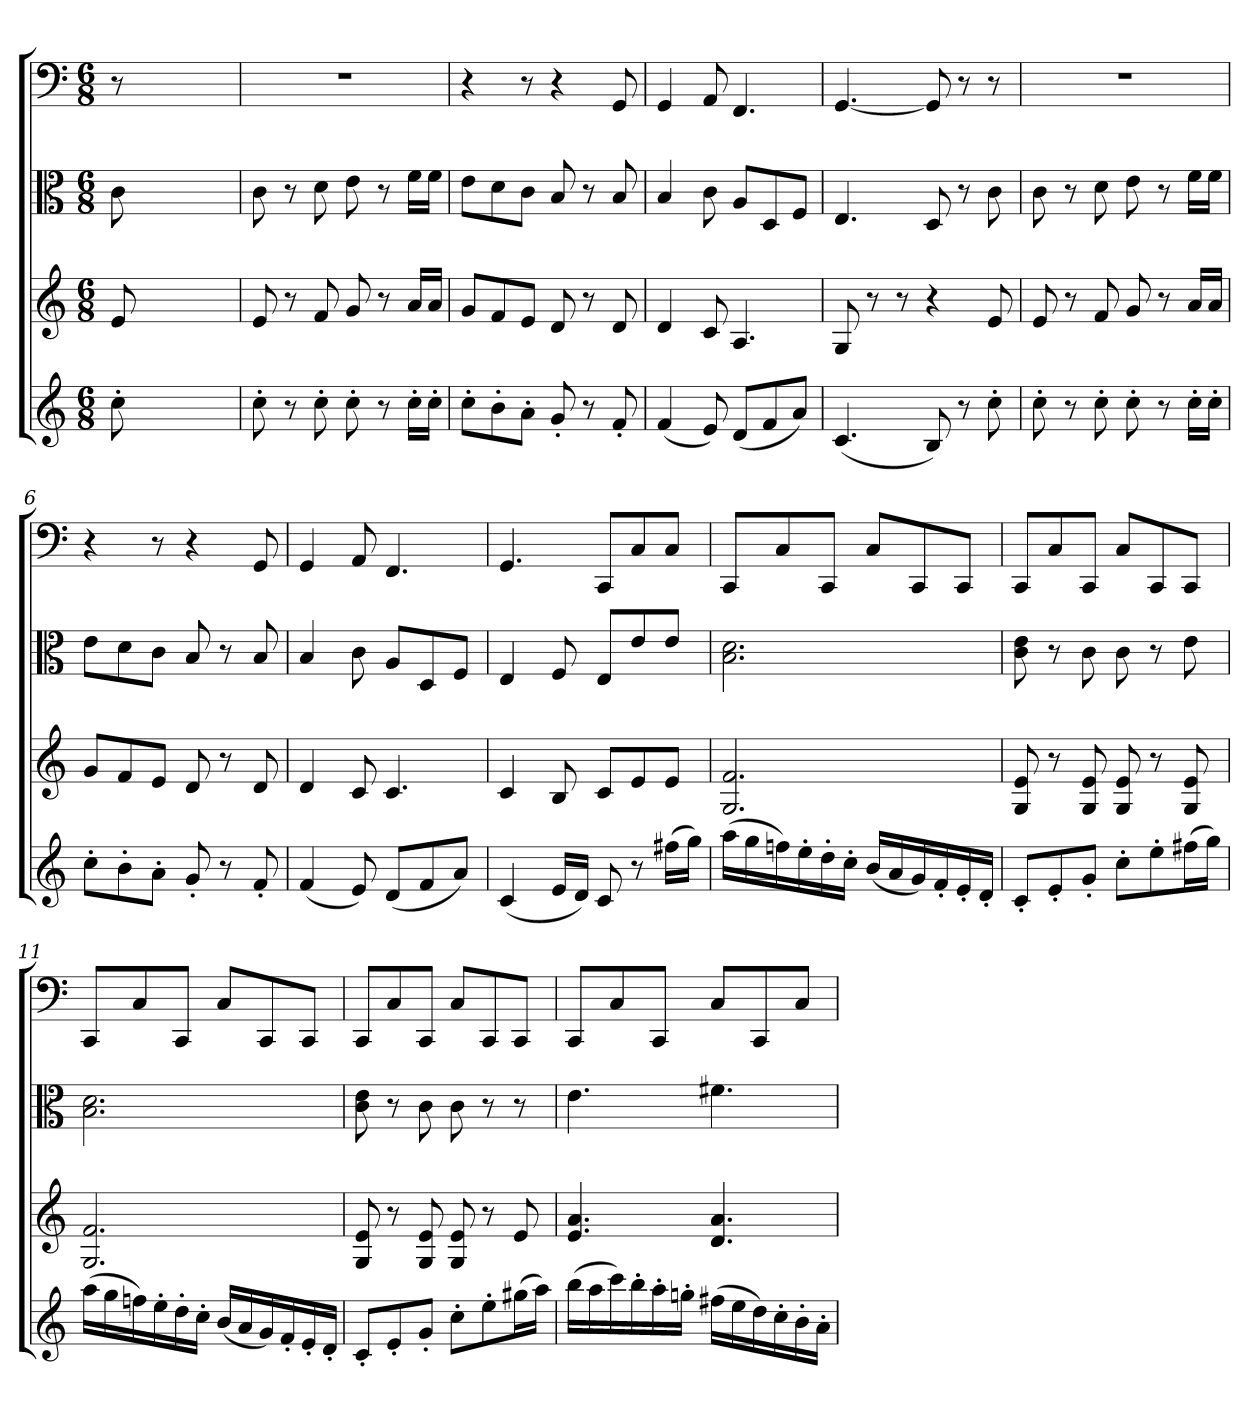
**kern	**kern	**kern	**kern
*part4	*part3	*part2	*part1
*staff4	*staff3	*staff2	*staff1
*clefG2	*clefG2	*clefC3	*clefF4
*k[]	*k[]	*k[]	*k[]
*C:	*C:	*C:	*C:
*M6/8	*M6/8	*M6/8	*M6/8
=	=	=	=
8cc'	8e	8c	8r
2ryy	2ryy	2ryy	2ryy
8ryy	8ryy	8ryy	8ryy
=1	=1	=1	=1
8cc'	8e	8c	2.r
8r	8r	8r	.
8cc'	8f	8d	.
8cc'	8g	8e	.
8r	8r	8r	.
16cc'\LL	16a/LL	16f\LL	.
16cc'\JJ	16a/JJ	16f\JJ	.
=2	=2	=2	=2
8cc'\L	8g/L	8e\L	4r
8b'\	8f/	8d\	.
8a'\J	8e/J	8c\J	8r
8g'	8d	8B	4r
8r	8r	8r	.
8f'	8d	8B	8GG
=3	=3	=3	=3
(4f	4d	4B	4GG
8e)	8c	8c	8AA
(8d/L	4.A	8A/L	4.FF
8f/	.	8D/	.
8a/J)	.	8F/J	.
=4	=4	=4	=4
(4.c	8G	4.E	[4.GG
.	8r	.	.
.	8r	.	.
8B)	4r	8D	8GG]
8r	.	8r	8r
8cc'	8e	8c	8r
=5	=5	=5	=5
8cc'	8e	8c	2.r
8r	8r	8r	.
8cc'	8f	8d	.
8cc'	8g	8e	.
8r	8r	8r	.
16cc'\LL	16a/LL	16f\LL	.
16cc'\JJ	16a/JJ	16f\JJ	.
=6	=6	=6	=6
8cc'\L	8g/L	8e\L	4r
8b'\	8f/	8d\	.
8a'\J	8e/J	8c\J	8r
8g'	8d	8B	4r
8r	8r	8r	.
8f'	8d	8B	8GG
=7	=7	=7	=7
(4f	4d	4B	4GG
8e)	8c	8c	8AA
(8d/L	4.c	8A/L	4.FF
8f/	.	8D/	.
8a/J)	.	8F/J	.
=8	=8	=8	=8
(4c	4c	4E	4.GG
16e/LL	8B	8F	.
16d/JJ)	.	.	.
8c	8c/L	8E/L	8CC/L
8r	8e/	8e/	8C/
(16ff#X\LL	8e/J	8e/J	8C/J
16gg\JJ)	.	.	.
=9	=9	=9	=9
(16aa\LL	2.G 2.f	2.B 2.d	8CC/L
16gg\	.	.	.
16ffn\)	.	.	8C/
16ee'\	.	.	.
16dd'\	.	.	8CC/J
16cc'\JJ	.	.	.
(16b/LL	.	.	8C/L
16a/	.	.	.
16g/)	.	.	8CC/
16f'/	.	.	.
16e'/	.	.	8CC/J
16d'/JJ	.	.	.
=10	=10	=10	=10
8c'/L	8G 8e	8c 8e	8CC/L
8e'/	8r	8r	8C/
8g'/J	8G 8e	8c	8CC/J
8cc'\L	8G 8e	8c	8C/L
8ee'\	8r	8r	8CC/
(16ff#X\L	8G 8e	8e	8CC/J
16gg\JJ)	.	.	.
=11	=11	=11	=11
(16aa\LL	2.G 2.f	2.B 2.d	8CC/L
16gg\	.	.	.
16ffn\)	.	.	8C/
16ee'\	.	.	.
16dd'\	.	.	8CC/J
16cc'\JJ	.	.	.
(16b/LL	.	.	8C/L
16a/	.	.	.
16g/)	.	.	8CC/
16f'/	.	.	.
16e'/	.	.	8CC/J
16d'/JJ	.	.	.
=12	=12	=12	=12
8c'/L	8G 8e	8c 8e	8CC/L
8e'/	8r	8r	8C/
8g'/J	8G 8e	8c	8CC/J
8cc'\L	8G 8e	8c	8C/L
8ee'\	8r	8r	8CC/
(16gg#X\L	8e	8r	8CC/J
16aa\JJ)	.	.	.
=13	=13	=13	=13
(16bb\LL	4.e 4.a	4.e	8CC/L
16aa\	.	.	.
16ccc\)	.	.	8C/
16bb'\	.	.	.
16aa'\	.	.	8CC/J
16ggn'\JJ	.	.	.
(16ff#X\LL	4.d 4.a	4.f#X	8C/L
16ee\	.	.	.
16dd\)	.	.	8CC/
16cc'\	.	.	.
16b'\	.	.	8C/J
16a'\JJ	.	.	.
=	=	=	=
*-	*-	*-	*-
